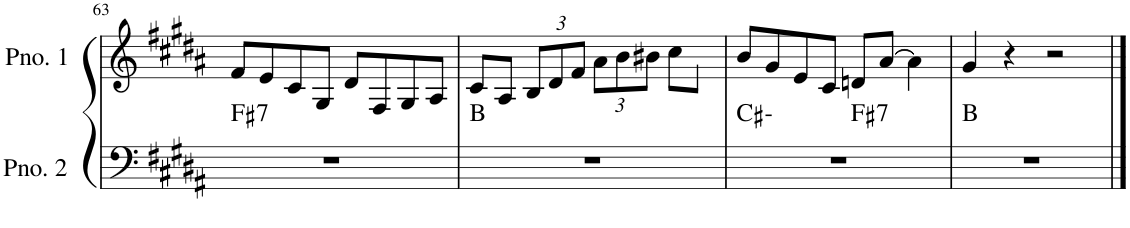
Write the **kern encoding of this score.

**kern	**harte	**kern
*part2	*part2	*part1
*staff2	*	*staff1
*I"ピアノ 2	*	*I"ピアノ 1
!!LO:PB:g=z
*clefF4	*	*clefG2
*k[f#c#g#d#a#]	*	*k[f#c#g#d#a#]
*M4/4	*	*M4/4
=63	=63	=63
!	!LO:H:kt=7	!
1r	F#:7	8f#/L
.	.	8e/
.	.	8c#/
.	.	8G#/J
.	.	8d#/L
.	.	8F#/
.	.	8G#/
.	.	8A#/J
=64	=64	=64
1r	B:maj	8c#/L
.	.	8A#/J
*	*	*Xbrackettup
.	.	12B/L
.	.	12d#/
.	.	12f#/J
.	.	12a#\L
.	.	12b\
.	.	12b#X\J
.	.	8cc#\L
.	.	8a#\J
=65	=65	=65
*^	*	*
1r	2ryy	C#:min	8b/L
.	.	.	8g#/
.	.	.	8e/
.	.	.	8c#/J
!	!	!LO:H:kt=7	!
.	2ryy	F#:7	8dn/L
.	.	.	[8a#/J
.	.	.	4a#\]
*v	*v	*	*
=66	=66	=66
1r	B:maj	4g#/
.	.	4r
.	.	2r
==	==	==
*-	*-	*-
